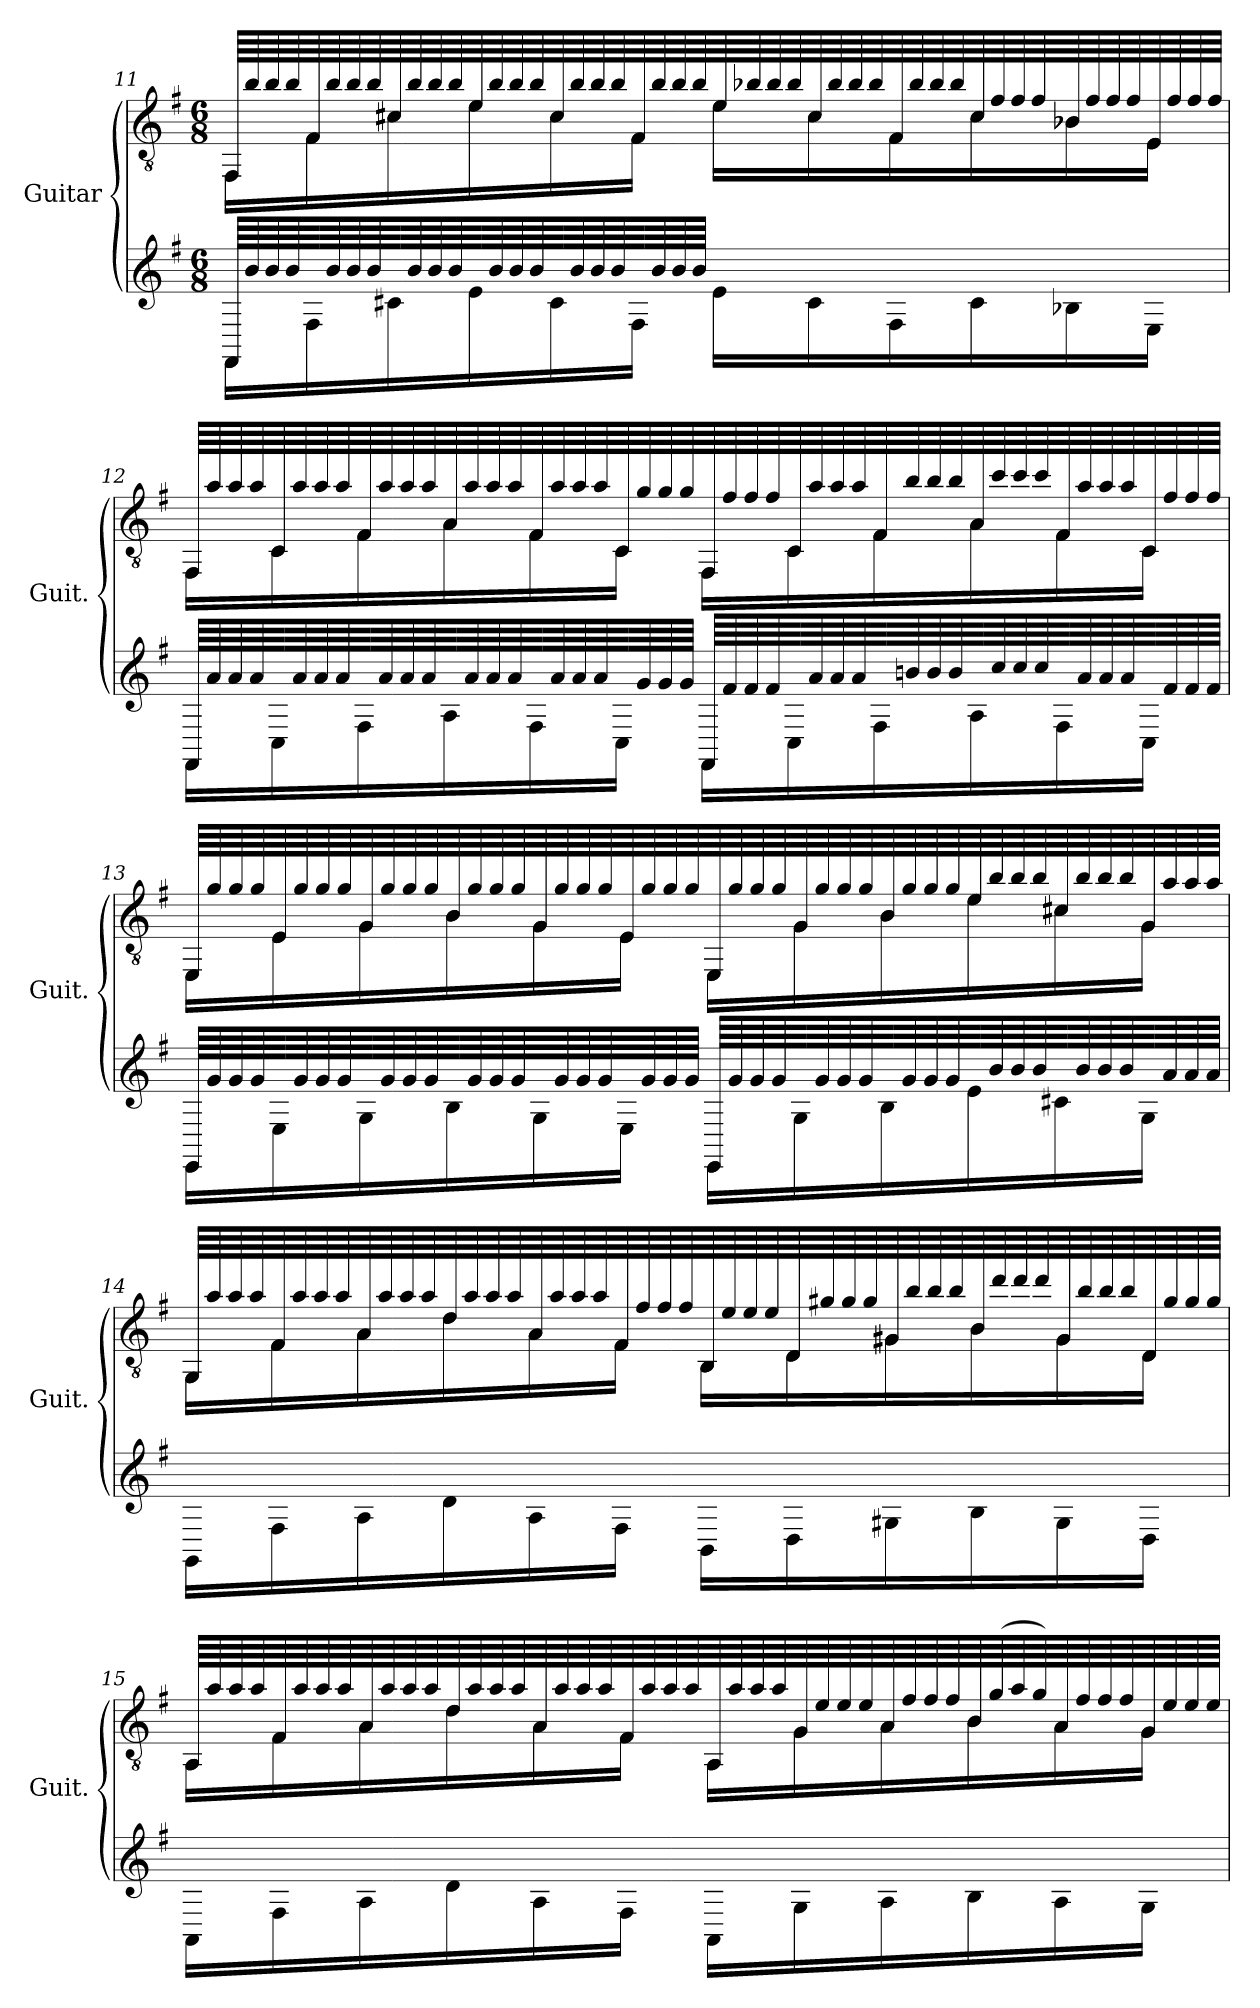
**kern	**kern
*part1	*part1
*staff2	*staff1
*I"Guitar	*
*I'Guit.	*
!!LO:LB:g=z
*	*clefGv2
*k[f#]	*k[f#]
*M6/8	*M6/8
=11	=11
*^	*^
64FF#LLLL	16FF#LL	64FF#/LLLL	16FF#\LL
64b	.	64b/	.
64b	.	64b/	.
64b	.	64b/	.
64F#yy	16F#	64F#/	16F#\
64b	.	64b/	.
64b	.	64b/	.
64b	.	64b/	.
64c#yy	16c#X	64c#X/	16c#\
64b	.	64b/	.
64b	.	64b/	.
64b	.	64b/	.
64eyy	16e	64e/	16e\
64b	.	64b/	.
64b	.	64b/	.
64b	.	64b/	.
64c#yy	16c#	64c#/	16c#\
64b	.	64b/	.
64b	.	64b/	.
64b	.	64b/	.
64F#yy	16F#JJ	64F#/	16F#\JJ
64b	.	64b/	.
64b	.	64b/	.
64bJJJJ	.	64b/	.
64eLLLLyy	16eLL	64e/	16e\LL
64b-X	.	64b-X/	.
64b-	.	64b-/	.
64b-	.	64b-/	.
64c#yy	16c#	64c#/	16c#\
64b-	.	64b-/	.
64b-	.	64b-/	.
64b-	.	64b-/	.
64F#yy	16F#	64F#/	16F#\
64b-	.	64b-/	.
64b-	.	64b-/	.
64b-	.	64b-/	.
64c#yy	16c#	64c#/	16c#\
64f#	.	64f#/	.
64f#	.	64f#/	.
64f#	.	64f#/	.
64B-yy	16B-X	64B-X/	16B-\
64f#	.	64f#/	.
64f#	.	64f#/	.
64f#	.	64f#/	.
64Eyy	16EJJ	64E/	16E\JJ
64f#	.	64f#/	.
64f#	.	64f#/	.
64f#JJJJ	.	64f#/JJJJ	.
!!LO:LB:g=z	!!
=12	=12	=12	=12
64FF#LLLL	16FF#LL	64FF#/LLLL	16FF#\LL
64a	.	64a/	.
64a	.	64a/	.
64a	.	64a/	.
64Cyy	16C	64C/	16C\
64a	.	64a/	.
64a	.	64a/	.
64a	.	64a/	.
64F#yy	16F#	64F#/	16F#\
64a	.	64a/	.
64a	.	64a/	.
64a	.	64a/	.
64Ayy	16A	64A/	16A\
64a	.	64a/	.
64a	.	64a/	.
64a	.	64a/	.
64F#yy	16F#	64F#/	16F#\
64a	.	64a/	.
64a	.	64a/	.
64a	.	64a/	.
64Cyy	16CJJ	64C/	16C\JJ
64g	.	64g/	.
64g	.	64g/	.
64gJJJJ	.	64g/	.
64FF#LLLL	16FF#LL	64FF#/	16FF#\LL
64f#	.	64f#/	.
64f#	.	64f#/	.
64f#	.	64f#/	.
64Cyy	16C	64C/	16C\
64a	.	64a/	.
64a	.	64a/	.
64a	.	64a/	.
64F#yy	16F#	64F#/	16F#\
64bn	.	64b/	.
64b	.	64b/	.
64b	.	64b/	.
64Ayy	16A	64A/	16A\
64cc	.	64cc/	.
64cc	.	64cc/	.
64cc	.	64cc/	.
64F#yy	16F#	64F#/	16F#\
64a	.	64a/	.
64a	.	64a/	.
64a	.	64a/	.
64Cyy	16CJJ	64C/	16C\JJ
64f#	.	64f#/	.
64f#	.	64f#/	.
64f#JJJJ	.	64f#/JJJJ	.
!!LO:PB:g=z	!!
=13	=13	=13	=13
64EELLLL	16EELL	64EE/LLLL	16EE\LL
64g	.	64g/	.
64g	.	64g/	.
64g	.	64g/	.
64Eyy	16E	64E/	16E\
64g	.	64g/	.
64g	.	64g/	.
64g	.	64g/	.
64Gyy	16G	64G/	16G\
64g	.	64g/	.
64g	.	64g/	.
64g	.	64g/	.
64Byy	16B	64B/	16B\
64g	.	64g/	.
64g	.	64g/	.
64g	.	64g/	.
64Gyy	16G	64G/	16G\
64g	.	64g/	.
64g	.	64g/	.
64g	.	64g/	.
64Eyy	16EJJ	64E/	16E\JJ
64g	.	64g/	.
64g	.	64g/	.
64gJJJJ	.	64g/	.
64EELLLL	16EELL	64EE/	16EE\LL
64g	.	64g/	.
64g	.	64g/	.
64g	.	64g/	.
64Gyy	16G	64G/	16G\
64g	.	64g/	.
64g	.	64g/	.
64g	.	64g/	.
64Byy	16B	64B/	16B\
64g	.	64g/	.
64g	.	64g/	.
64g	.	64g/	.
64eyy	16e	64e/	16e\
64b	.	64b/	.
64b	.	64b/	.
64b	.	64b/	.
64c#yy	16c#X	64c#X/	16c#\
64b	.	64b/	.
64b	.	64b/	.
64b	.	64b/	.
64Gyy	16GJJ	64G/	16G\JJ
64a	.	64a/	.
64a	.	64a/	.
64aJJJJ	.	64a/JJJJ	.
!!LO:LB:g=z	!!
=14	=14	=14	=14
64GGLLLLyy	16GGLL	64GG/LLLL	16GG\LL
64a	.	64a/	.
64a	.	64a/	.
64a	.	64a/	.
64F#yy	16F#	64F#/	16F#\
64a	.	64a/	.
64a	.	64a/	.
64a	.	64a/	.
64Ayy	16A	64A/	16A\
64a	.	64a/	.
64a	.	64a/	.
64a	.	64a/	.
64dyy	16d	64d/	16d\
64a	.	64a/	.
64a	.	64a/	.
64a	.	64a/	.
64Ayy	16A	64A/	16A\
64a	.	64a/	.
64a	.	64a/	.
64a	.	64a/	.
64F#yy	16F#JJ	64F#/	16F#\JJ
64f#	.	64f#/	.
64f#	.	64f#/	.
64f#JJJJ	.	64f#/	.
64BBLLLLyy	16BBLL	64BB/	16BB\LL
64e	.	64e/	.
64e	.	64e/	.
64e	.	64e/	.
64Dyy	16D	64D/	16D\
64g#X	.	64g#X/	.
64g#	.	64g#/	.
64g#	.	64g#/	.
64G#yy	16G#X	64G#X/	16G#\
64b	.	64b/	.
64b	.	64b/	.
64b	.	64b/	.
64Byy	16B	64B/	16B\
64dd	.	64dd/	.
64dd	.	64dd/	.
64dd	.	64dd/	.
64G#yy	16G#	64G#/	16G#\
64b	.	64b/	.
64b	.	64b/	.
64b	.	64b/	.
64Dyy	16DJJ	64D/	16D\JJ
64g#	.	64g#/	.
64g#	.	64g#/	.
64g#JJJJ	.	64g#/JJJJ	.
!!LO:LB:g=z	!!
=15	=15	=15	=15
64AALLLLyy	16AALL	64AA/LLLL	16AA\LL
64a	.	64a/	.
64a	.	64a/	.
64a	.	64a/	.
64F#yy	16F#	64F#/	16F#\
64a	.	64a/	.
64a	.	64a/	.
64a	.	64a/	.
64Ayy	16A	64A/	16A\
64a	.	64a/	.
64a	.	64a/	.
64a	.	64a/	.
64dyy	16d	64d/	16d\
64a	.	64a/	.
64a	.	64a/	.
64a	.	64a/	.
64Ayy	16A	64A/	16A\
64a	.	64a/	.
64a	.	64a/	.
64a	.	64a/	.
64F#yy	16F#JJ	64F#/	16F#\JJ
64a	.	64a/	.
64a	.	64a/	.
64aJJJJ	.	64a/	.
64AALLLLyy	16AALL	64AA/	16AA\LL
64a	.	64a/	.
64a	.	64a/	.
64a	.	64a/	.
64Gyy	16G	64G/	16G\
64e	.	64e/	.
64e	.	64e/	.
64e	.	64e/	.
64Ayy	16A	64A/	16A\
64f#	.	64f#/	.
64f#	.	64f#/	.
64f#	.	64f#/	.
64Byy	16B	64B/	16B\
64g	.	(>64g/	.
64a	.	64a/	.
64g	.	64g/)	.
64Ayy	16A	64A/	16A\
64f#	.	64f#/	.
64f#	.	64f#/	.
64f#	.	64f#/	.
64Gyy	16GJJ	64G/	16G\JJ
64e	.	64e/	.
64e	.	64e/	.
64eJJJJ	.	64e/JJJJ	.
*v	*v	*	*
*	*v	*v
=	=
*-	*-
